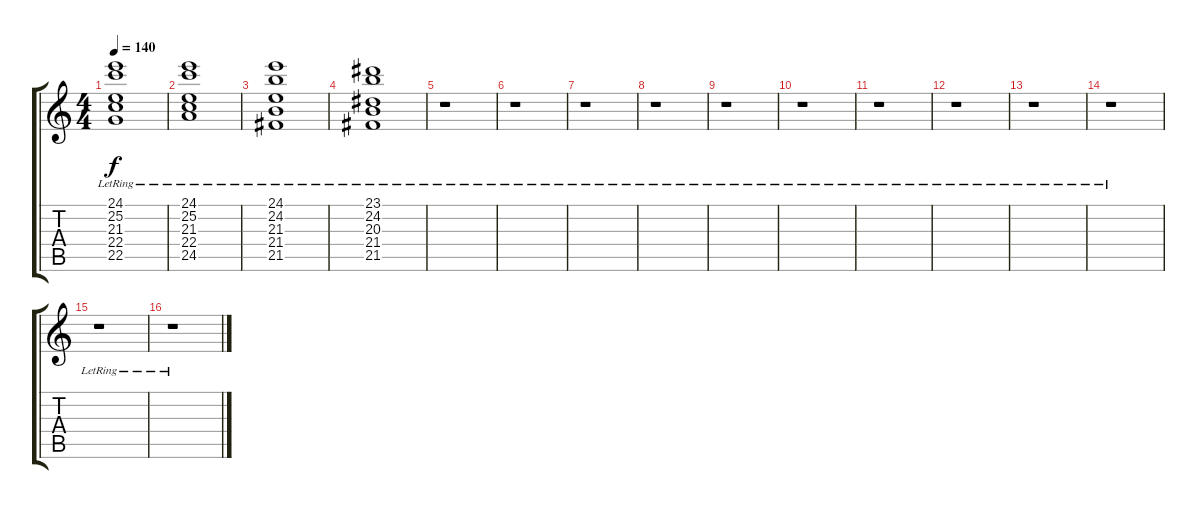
\track "" {instrument synthstrings1}
\staff {score tabs}
\tuning (E4 B3 G3 D3 A2 E2) {hide}
\ts (4 4)
\tempo 140
\clef g2
\ks c
(24.1{lr} 25.2{lr} 21.3{lr} 22.4{lr} 22.5{lr}).1{dy f} |
(24.1{lr} 25.2{lr} 21.3{lr} 22.4{lr} 24.5{lr}).1 |
(24.1{lr} 24.2{lr} 21.3{lr} 21.4{lr} 21.5{lr}).1 |
(23.1{lr} 24.2{lr} 20.3{lr} 21.4{lr} 21.5{lr}).1 |
r.1 |
r.1 |
r.1 |
r.1 |
r.1 |
r.1 |
r.1 |
r.1 |
r.1 |
r.1 |
r.1 |
r.1
